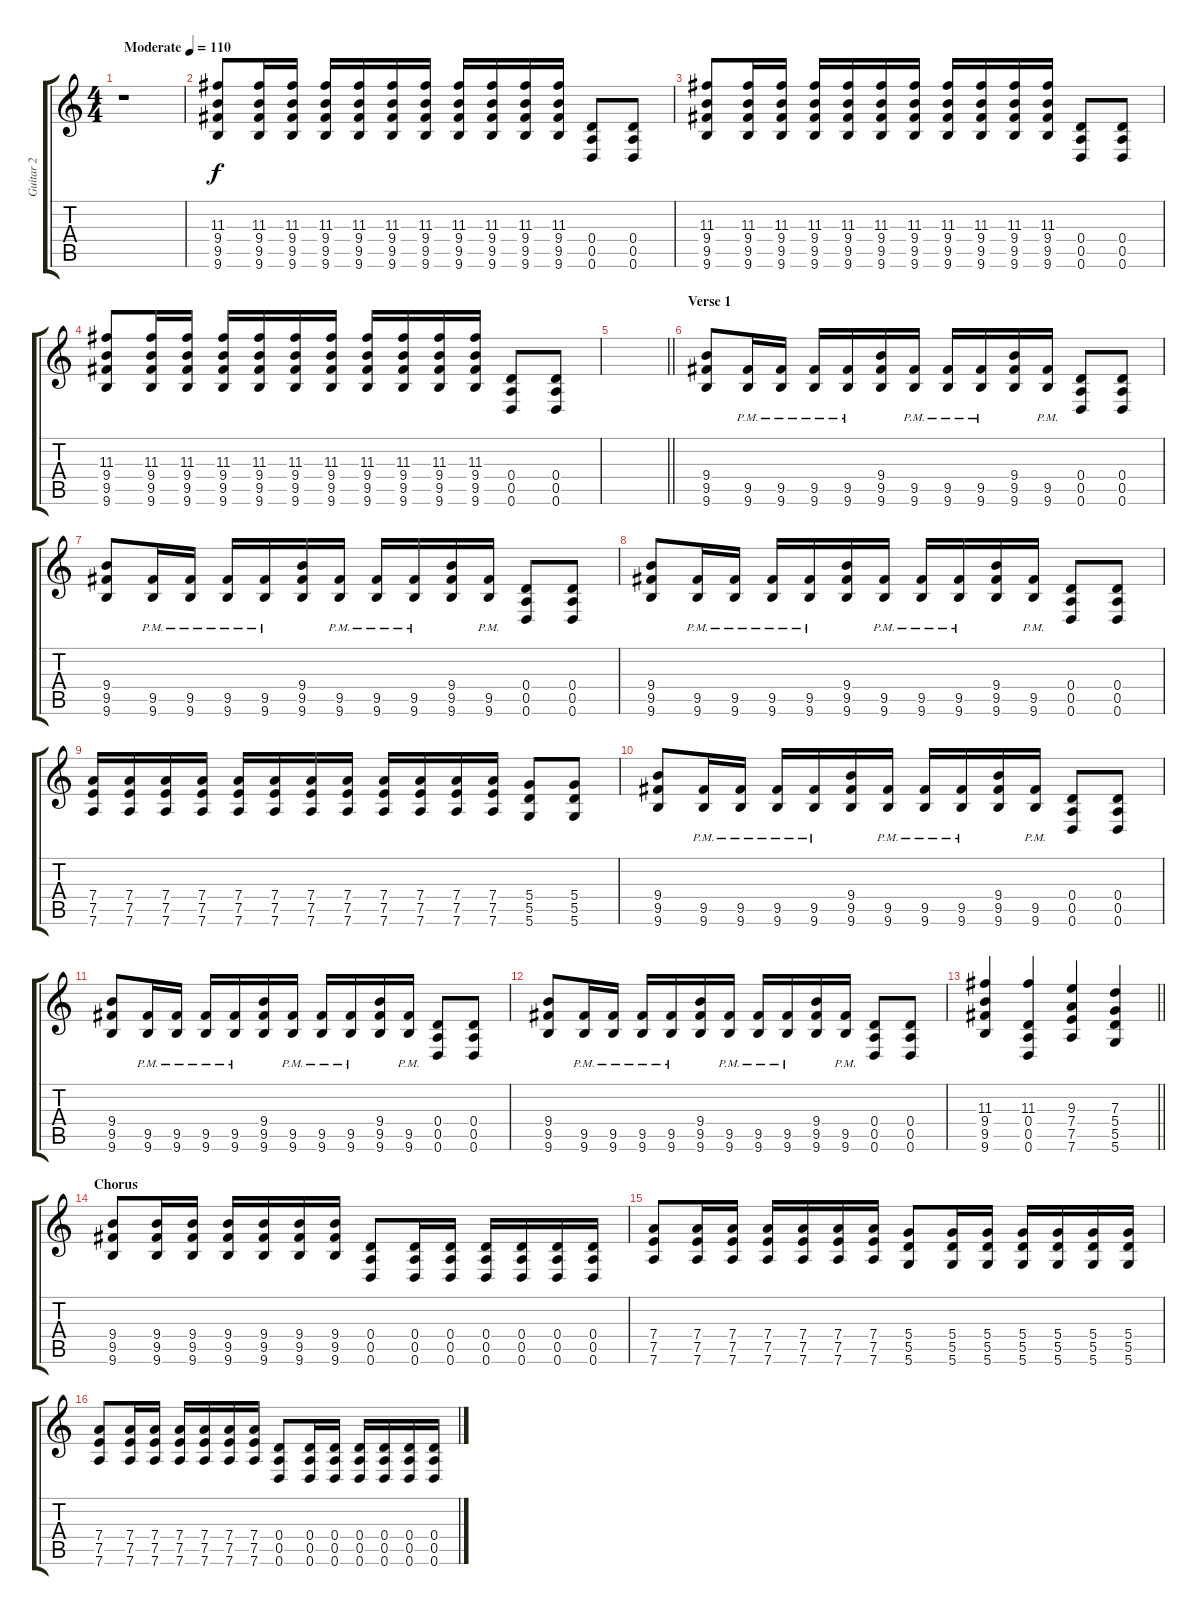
\track ("Guitar 2" "Guitar 2") {instrument overdrivenguitar}
\staff {score tabs}
\tuning (E4 B3 G3 D3 A2 D2) {hide}
\ts (4 4)
\tempo (110 "Moderate")
\clef g2
\ks c
r.1{dy f instrument overdrivenguitar} |
(11.3 9.4 9.5 9.6).8 (11.3 9.4 9.5 9.6).16 (11.3 9.4 9.5 9.6).16 (11.3 9.4 9.5 9.6).16 (11.3 9.4 9.5 9.6).16 (11.3 9.4 9.5 9.6).16 (11.3 9.4 9.5 9.6).16 (11.3 9.4 9.5 9.6).16 (11.3 9.4 9.5 9.6).16 (11.3 9.4 9.5 9.6).16 (11.3 9.4 9.5 9.6).16 (0.4 0.5 0.6).8 (0.4 0.5 0.6).8 |
(11.3 9.4 9.5 9.6).8 (11.3 9.4 9.5 9.6).16 (11.3 9.4 9.5 9.6).16 (11.3 9.4 9.5 9.6).16 (11.3 9.4 9.5 9.6).16 (11.3 9.4 9.5 9.6).16 (11.3 9.4 9.5 9.6).16 (11.3 9.4 9.5 9.6).16 (11.3 9.4 9.5 9.6).16 (11.3 9.4 9.5 9.6).16 (11.3 9.4 9.5 9.6).16 (0.4 0.5 0.6).8 (0.4 0.5 0.6).8 |
(11.3 9.4 9.5 9.6).8 (11.3 9.4 9.5 9.6).16 (11.3 9.4 9.5 9.6).16 (11.3 9.4 9.5 9.6).16 (11.3 9.4 9.5 9.6).16 (11.3 9.4 9.5 9.6).16 (11.3 9.4 9.5 9.6).16 (11.3 9.4 9.5 9.6).16 (11.3 9.4 9.5 9.6).16 (11.3 9.4 9.5 9.6).16 (11.3 9.4 9.5 9.6).16 (0.4 0.5 0.6).8 (0.4 0.5 0.6).8 |
\barLineRight lightlight
|
\section ("" "Verse 1")
(9.4 9.5 9.6).8 (9.5{pm} 9.6).16 (9.5{pm} 9.6).16 (9.5{pm} 9.6).16 (9.5{pm} 9.6).16 (9.4 9.5 9.6).16 (9.5{pm} 9.6).16 (9.5{pm} 9.6).16 (9.5{pm} 9.6).16 (9.4 9.5 9.6).16 (9.5{pm} 9.6).16 (0.4 0.5 0.6).8 (0.4 0.5 0.6).8 |
(9.4 9.5 9.6).8 (9.5{pm} 9.6).16 (9.5{pm} 9.6).16 (9.5{pm} 9.6).16 (9.5{pm} 9.6).16 (9.4 9.5 9.6).16 (9.5{pm} 9.6).16 (9.5{pm} 9.6).16 (9.5{pm} 9.6).16 (9.4 9.5 9.6).16 (9.5{pm} 9.6).16 (0.4 0.5 0.6).8 (0.4 0.5 0.6).8 |
(9.4 9.5 9.6).8 (9.5{pm} 9.6).16 (9.5{pm} 9.6).16 (9.5{pm} 9.6).16 (9.5{pm} 9.6).16 (9.4 9.5 9.6).16 (9.5{pm} 9.6).16 (9.5{pm} 9.6).16 (9.5{pm} 9.6).16 (9.4 9.5 9.6).16 (9.5{pm} 9.6).16 (0.4 0.5 0.6).8 (0.4 0.5 0.6).8 |
(7.4 7.5 7.6).16 (7.4 7.5 7.6).16 (7.4 7.5 7.6).16 (7.4 7.5 7.6).16 (7.4 7.5 7.6).16 (7.4 7.5 7.6).16 (7.4 7.5 7.6).16 (7.4 7.5 7.6).16 (7.4 7.5 7.6).16 (7.4 7.5 7.6).16 (7.4 7.5 7.6).16 (7.4 7.5 7.6).16 (5.4 5.5 5.6).8 (5.4 5.5 5.6).8 |
(9.4 9.5 9.6).8 (9.5{pm} 9.6).16 (9.5{pm} 9.6).16 (9.5{pm} 9.6).16 (9.5{pm} 9.6).16 (9.4 9.5 9.6).16 (9.5{pm} 9.6).16 (9.5{pm} 9.6).16 (9.5{pm} 9.6).16 (9.4 9.5 9.6).16 (9.5{pm} 9.6).16 (0.4 0.5 0.6).8 (0.4 0.5 0.6).8 |
(9.4 9.5 9.6).8 (9.5{pm} 9.6).16 (9.5{pm} 9.6).16 (9.5{pm} 9.6).16 (9.5{pm} 9.6).16 (9.4 9.5 9.6).16 (9.5{pm} 9.6).16 (9.5{pm} 9.6).16 (9.5{pm} 9.6).16 (9.4 9.5 9.6).16 (9.5{pm} 9.6).16 (0.4 0.5 0.6).8 (0.4 0.5 0.6).8 |
(9.4 9.5 9.6).8 (9.5{pm} 9.6).16 (9.5{pm} 9.6).16 (9.5{pm} 9.6).16 (9.5{pm} 9.6).16 (9.4 9.5 9.6).16 (9.5{pm} 9.6).16 (9.5{pm} 9.6).16 (9.5{pm} 9.6).16 (9.4 9.5 9.6).16 (9.5{pm} 9.6).16 (0.4 0.5 0.6).8 (0.4 0.5 0.6).8 |
\barLineRight lightlight
(11.3 9.4 9.5 9.6).4 (11.3 0.4 0.5 0.6).4 (9.3 7.4 7.5 7.6).4 (7.3 5.4 5.5 5.6).4 |
\section ("" "Chorus")
(9.4 9.5 9.6).8 (9.4 9.5 9.6).16 (9.4 9.5 9.6).16 (9.4 9.5 9.6).16 (9.4 9.5 9.6).16 (9.4 9.5 9.6).16 (9.4 9.5 9.6).16 (0.4 0.5 0.6).8 (0.4 0.5 0.6).16 (0.4 0.5 0.6).16 (0.4 0.5 0.6).16 (0.4 0.5 0.6).16 (0.4 0.5 0.6).16 (0.4 0.5 0.6).16 |
(7.4 7.5 7.6).8 (7.4 7.5 7.6).16 (7.4 7.5 7.6).16 (7.4 7.5 7.6).16 (7.4 7.5 7.6).16 (7.4 7.5 7.6).16 (7.4 7.5 7.6).16 (5.4 5.5 5.6).8 (5.4 5.5 5.6).16 (5.4 5.5 5.6).16 (5.4 5.5 5.6).16 (5.4 5.5 5.6).16 (5.4 5.5 5.6).16 (5.4 5.5 5.6).16 |
(7.4 7.5 7.6).8 (7.4 7.5 7.6).16 (7.4 7.5 7.6).16 (7.4 7.5 7.6).16 (7.4 7.5 7.6).16 (7.4 7.5 7.6).16 (7.4 7.5 7.6).16 (0.4 0.5 0.6).8 (0.4 0.5 0.6).16 (0.4 0.5 0.6).16 (0.4 0.5 0.6).16 (0.4 0.5 0.6).16 (0.4 0.5 0.6).16 (0.4 0.5 0.6).16
